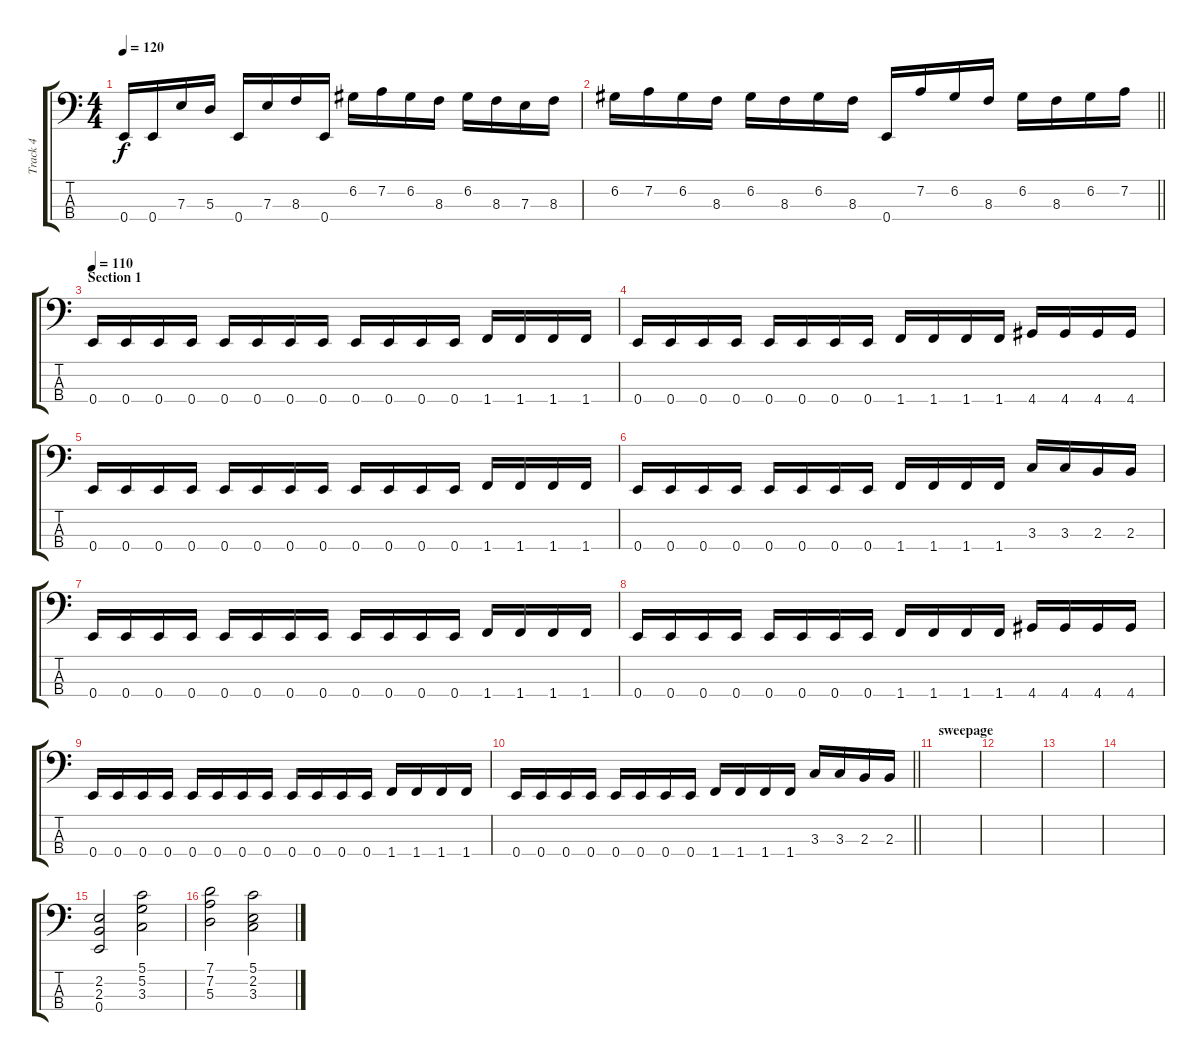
\track ("Track 4" "Track 4") {instrument electricbasspick}
\staff {score tabs}
\tuning (G2 D2 A1 E1) {hide}
\ts (4 4)
\tempo 120
\clef f4
\ks c
0.4.16{dy f} 0.4.16 7.3.16 5.3.16 0.4.16 7.3.16 8.3.16 0.4.16 6.2.16 7.2.16 6.2.16 8.3.16 6.2.16 8.3.16 7.3.16 8.3.16 |
\barLineRight lightlight
6.2.16 7.2.16 6.2.16 8.3.16 6.2.16 8.3.16 6.2.16 8.3.16 0.4.16 7.2.16 6.2.16 8.3.16 6.2.16 8.3.16 6.2.16 7.2.16 |
\section ("" "Section 1")
\tempo 110
0.4.16 0.4.16 0.4.16 0.4.16 0.4.16 0.4.16 0.4.16 0.4.16 0.4.16 0.4.16 0.4.16 0.4.16 1.4.16 1.4.16 1.4.16 1.4.16 |
0.4.16 0.4.16 0.4.16 0.4.16 0.4.16 0.4.16 0.4.16 0.4.16 1.4.16 1.4.16 1.4.16 1.4.16 4.4.16 4.4.16 4.4.16 4.4.16 |
0.4.16 0.4.16 0.4.16 0.4.16 0.4.16 0.4.16 0.4.16 0.4.16 0.4.16 0.4.16 0.4.16 0.4.16 1.4.16 1.4.16 1.4.16 1.4.16 |
0.4.16 0.4.16 0.4.16 0.4.16 0.4.16 0.4.16 0.4.16 0.4.16 1.4.16 1.4.16 1.4.16 1.4.16 3.3.16 3.3.16 2.3.16 2.3.16 |
0.4.16 0.4.16 0.4.16 0.4.16 0.4.16 0.4.16 0.4.16 0.4.16 0.4.16 0.4.16 0.4.16 0.4.16 1.4.16 1.4.16 1.4.16 1.4.16 |
0.4.16 0.4.16 0.4.16 0.4.16 0.4.16 0.4.16 0.4.16 0.4.16 1.4.16 1.4.16 1.4.16 1.4.16 4.4.16 4.4.16 4.4.16 4.4.16 |
0.4.16 0.4.16 0.4.16 0.4.16 0.4.16 0.4.16 0.4.16 0.4.16 0.4.16 0.4.16 0.4.16 0.4.16 1.4.16 1.4.16 1.4.16 1.4.16 |
\barLineRight lightlight
0.4.16 0.4.16 0.4.16 0.4.16 0.4.16 0.4.16 0.4.16 0.4.16 1.4.16 1.4.16 1.4.16 1.4.16 3.3.16 3.3.16 2.3.16 2.3.16 |
\section ("" "sweepage")
|
|
|
|
(2.2 2.3 0.4).2 (5.1 5.2 3.3).2 |
(7.1 7.2 5.3).2 (5.1 2.2 3.3).2
